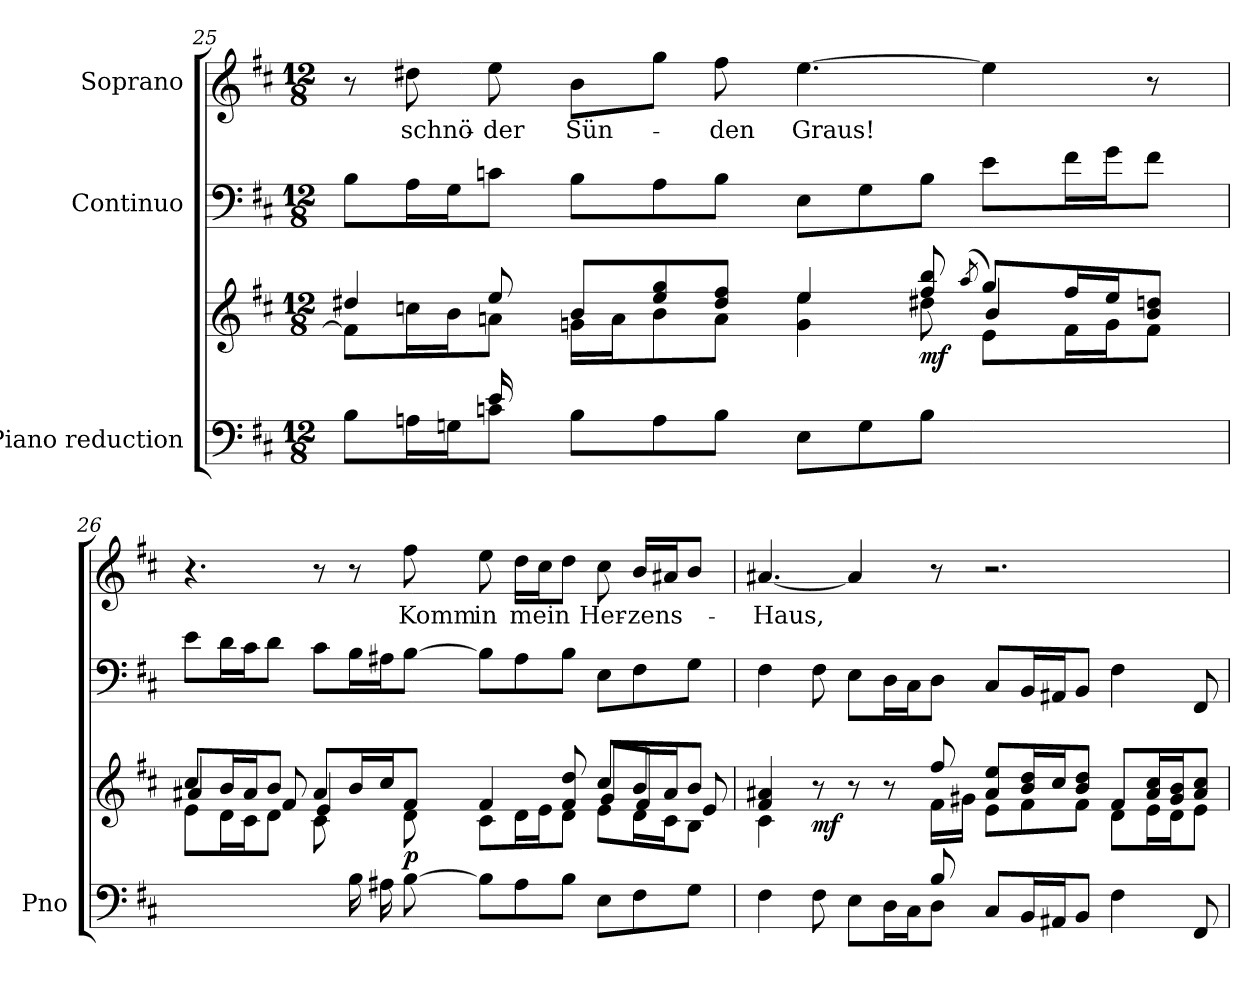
**kern	**kern	**dynam	**kern	**kern	**text
*part3	*part3	*part3	*part2	*part1	*part1
*staff4	*staff3	*staff3/4	*staff2	*staff1	*staff1
*I"Piano reduction	*	*	*I"Continuo	*I"Soprano	*
*I'Pno	*	*	*	*	*
!!LO:PB:g=z
*clefF4	*clefG2	*	*clefF4	*clefG2	*
*k[f#c#]	*k[f#c#]	*	*k[f#c#]	*k[f#c#]	*
*M12/8	*M12/8	*	*M12/8	*M12/8	*
=25	=25	=25	=25	=25	=25
*^	*^	*	*	*	*
*	*	*	*^	*	*	*	*
*	*	*	*	*^	*	*	*	*
4ryy	8B\L	4dd#X/	8f#\L]	4ryy	8ryy	.	8B\L	8r	.
!	!	!	!	!	!	!	!	!	!LO:LY:b
*	*	*	*	*v	*v	*	*	*	*
.	16An\L	.	16ccn\L	.	.	16A\L	8dd#X\	schnö-
.	16Gn\J	.	16b\J	.	.	16G\J	.	.
!	!	!	!	!	!	!	!	!LO:LY:b
16e/LL	8cn\J	8ee/	8an\J	16ryy	.	8cn\J	8ee\	-der
4.ryy	.	.	.	16f#\JJ	.	.	.	.
!	!	!	!	!	!	!	!	!LO:LY:b
.	8B\L	8b/L	16gn\LL	4.ryy	.	8B\L	8b\L	Sün-
.	.	.	16a\J	.	.	.	.	.
.	8A\	8ee/ 8gg/	8b\	.	.	8A\	8gg\J	.
!	!	!	!	!	!	!	!	!LO:LY:b
.	8B\J	8dd#/ 8ff#/J	8a\J	.	.	8B\J	8ff#\	-den
2ryy	.	.	.	.	.	.	.	.
!	!	!	!	!	!	!	!	!LO:LY:b
.	8E\L	4ee/	4g\	4ee\	.	8E\L	[4.ee\	Graus!
.	8G\	.	.	.	.	8G\	.	.
!	!	!	!	!	!LO:DY:b	!	!	!
.	8B\J	8ff#/ 8bb/	8dd#X\	8ryy	mf	8B\J	.	.
*	*	*v	*v	*v	*	*	*	*
.	.	(8qaa/	.	.	.	.
*	*	*^	*	*	*	*
*	*	*	*^	*	*	*	*
*	*	*	*	*^	*	*	*	*
.	4.ryy	8gg/L)	4b/	4.ryy	8e\L	.	8e\L	4ee\]	.
4ryy	.	.	.	.	.	.	.	.	.
.	.	16ff#/L	.	.	16f#\L	.	16f#\L	.	.
.	.	16ee/J	.	.	16g\J	.	16g\J	.	.
.	.	8b/ 8ddn/J	8ryy	.	8f#\J	.	8f#\J	8r	.
16ryy	.	.	.	.	.	.	.	.	.
*v	*v	*	*	*	*	*	*	*	*
=26	=26	=26	=26	=26	=26	=26	=26	=26
2ryy	8cc#/L	4a#X/	2.ryy	8e\L	.	8e\L	4.r	.
.	16b/L	.	.	16d\L	.	16d\L	.	.
.	16a#/J	.	.	16c#\J	.	16c#\J	.	.
.	8b/J	8f#/	.	8d\J	.	8d\J	.	.
.	8a#/L	4e/	.	8c#\L	.	8c#\L	8r	.
16B\L	16b/L	.	.	1ryy	.	16B\L	8r	.
16A#X\J	16cc#/J	.	.	.	.	16A#X\J	.	.
!	!	!	!	!	!LO:DY:b	!	!	!LO:LY:b
[8B\J	8f#/J	8d\	.	.	p	[8B\J	8ff#\	Komm
!	!	!	!	!	!	!	!	!LO:LY:b
8B\L]	4f#/	8c#\L	4.ryy	.	.	8B\L]	8ee\	in
!	!	!	!	!	!	!	!	!LO:LY:b
8A#\	.	16d\L	.	.	.	8A#\	16dd\LL	mein
.	.	16e\J	.	.	.	.	16cc#\J	.
8B\J	8f#/ 8dd/	8d\J	.	.	.	8B\J	8dd\J	.
!	!	!	!	!	!	!	!	!LO:LY:b
8E\L	8cc#/L	8e\L	8g/L	.	.	8E\L	8cc#\	Her-
!	!	!	!	!	!	!	!	!LO:LY:b
8F#\	16b/L	16d\L	8f#/J	.	.	8F#\	16b/LL	-zens-
.	16a#/J	16c#\J	.	.	.	.	16a#X/J	.
8G\J	8b/J	8B\J	8e/	.	.	8G\J	8b/J	.
*	*	*	*v	*v	*	*	*	*
=27	=27	=27	=27	=27	=27	=27	=27
*^	*	*	*	*	*	*	*
!	!	!	!	!	!	!	!	!LO:LY:b
*	*	*	*v	*v	*	*	*	*
4F#\	4.ryy	4f#/ 4a#X/	4c#\	.	4F#\	[4.a#X/	-Haus,
!	!	!	!	!LO:DY:b	!	!	!
8F#\	.	8r	8ryy	mf	8F#\	.	.
4ryy	8E\L	8r	8ryy	.	8E\L	4a#/]	.
.	16D\L	8r	8ryy	.	16D\L	.	.
.	16C#\J	.	.	.	16C#\J	.	.
8B/	8D\J	8ff#/	16f#\LL	.	8D\J	8r	.
.	.	.	16g#X\JJ	.	.	.	.
8C#/L	4ryy	8a#/ 8ee/L	8e\L	.	8C#/L	2.r	.
16BB/L	.	16b/ 16dd/L	8f#\	.	16BB/L	.	.
16AA#X/J	.	16cc#/J	.	.	16AA#X/J	.	.
8BB/J	2ryy	8b/ 8dd/J	8f#\J	.	8BB/J	.	.
4F#\	.	8f#/L	8d\L	.	4F#\	.	.
.	.	16a#/ 16cc#/L	16e\L	.	.	.	.
.	.	16g#/ 16b/J	16d\J	.	.	.	.
8FF#/	.	8a#/ 8cc#/J	8e\J	.	8FF#/	.	.
*v	*v	*	*	*	*	*	*
*	*v	*v	*	*	*	*
=	=	=	=	=	=
*-	*-	*-	*-	*-	*-
